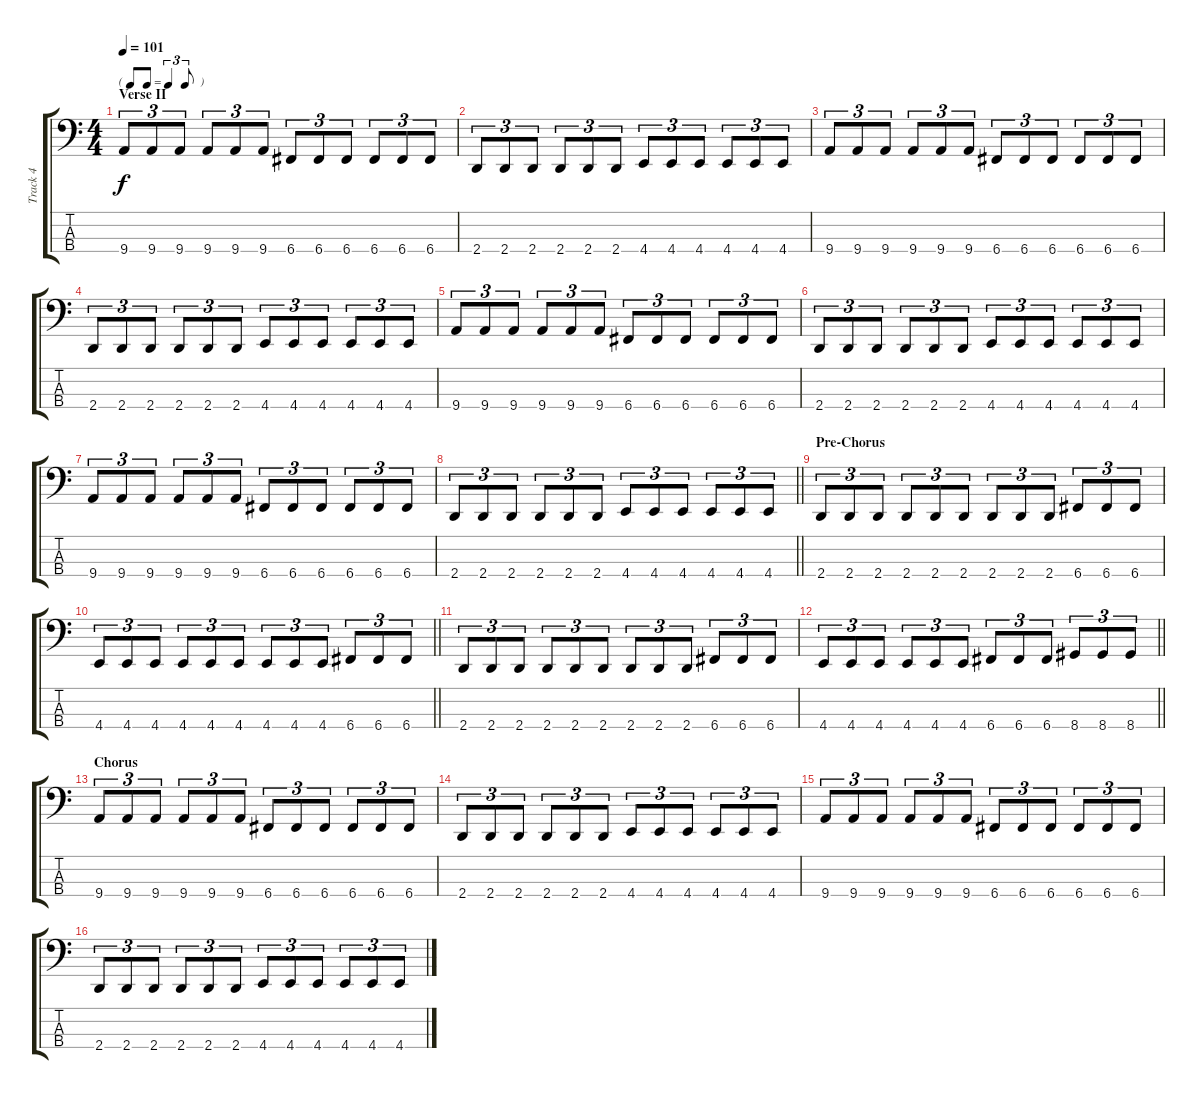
\track ("Track 4" "Track 4") {instrument electricbassfinger}
\staff {score tabs}
\tuning (F2 C2 G1 C1) {hide}
\ts (4 4)
\tf triplet8th
\section ("" "Verse II")
\tempo 101
\clef f4
\ks c
9.4.8{tu (3 2) dy f} 9.4.8{tu (3 2)} 9.4.8{tu (3 2)} 9.4.8{tu (3 2)} 9.4.8{tu (3 2)} 9.4.8{tu (3 2)} 6.4.8{tu (3 2)} 6.4.8{tu (3 2)} 6.4.8{tu (3 2)} 6.4.8{tu (3 2)} 6.4.8{tu (3 2)} 6.4.8{tu (3 2)} |
2.4.8{tu (3 2)} 2.4.8{tu (3 2)} 2.4.8{tu (3 2)} 2.4.8{tu (3 2)} 2.4.8{tu (3 2)} 2.4.8{tu (3 2)} 4.4.8{tu (3 2)} 4.4.8{tu (3 2)} 4.4.8{tu (3 2)} 4.4.8{tu (3 2)} 4.4.8{tu (3 2)} 4.4.8{tu (3 2)} |
9.4.8{tu (3 2)} 9.4.8{tu (3 2)} 9.4.8{tu (3 2)} 9.4.8{tu (3 2)} 9.4.8{tu (3 2)} 9.4.8{tu (3 2)} 6.4.8{tu (3 2)} 6.4.8{tu (3 2)} 6.4.8{tu (3 2)} 6.4.8{tu (3 2)} 6.4.8{tu (3 2)} 6.4.8{tu (3 2)} |
2.4.8{tu (3 2)} 2.4.8{tu (3 2)} 2.4.8{tu (3 2)} 2.4.8{tu (3 2)} 2.4.8{tu (3 2)} 2.4.8{tu (3 2)} 4.4.8{tu (3 2)} 4.4.8{tu (3 2)} 4.4.8{tu (3 2)} 4.4.8{tu (3 2)} 4.4.8{tu (3 2)} 4.4.8{tu (3 2)} |
9.4.8{tu (3 2)} 9.4.8{tu (3 2)} 9.4.8{tu (3 2)} 9.4.8{tu (3 2)} 9.4.8{tu (3 2)} 9.4.8{tu (3 2)} 6.4.8{tu (3 2)} 6.4.8{tu (3 2)} 6.4.8{tu (3 2)} 6.4.8{tu (3 2)} 6.4.8{tu (3 2)} 6.4.8{tu (3 2)} |
2.4.8{tu (3 2)} 2.4.8{tu (3 2)} 2.4.8{tu (3 2)} 2.4.8{tu (3 2)} 2.4.8{tu (3 2)} 2.4.8{tu (3 2)} 4.4.8{tu (3 2)} 4.4.8{tu (3 2)} 4.4.8{tu (3 2)} 4.4.8{tu (3 2)} 4.4.8{tu (3 2)} 4.4.8{tu (3 2)} |
9.4.8{tu (3 2)} 9.4.8{tu (3 2)} 9.4.8{tu (3 2)} 9.4.8{tu (3 2)} 9.4.8{tu (3 2)} 9.4.8{tu (3 2)} 6.4.8{tu (3 2)} 6.4.8{tu (3 2)} 6.4.8{tu (3 2)} 6.4.8{tu (3 2)} 6.4.8{tu (3 2)} 6.4.8{tu (3 2)} |
\barLineRight lightlight
2.4.8{tu (3 2)} 2.4.8{tu (3 2)} 2.4.8{tu (3 2)} 2.4.8{tu (3 2)} 2.4.8{tu (3 2)} 2.4.8{tu (3 2)} 4.4.8{tu (3 2)} 4.4.8{tu (3 2)} 4.4.8{tu (3 2)} 4.4.8{tu (3 2)} 4.4.8{tu (3 2)} 4.4.8{tu (3 2)} |
\section ("" "Pre-Chorus")
2.4.8{tu (3 2)} 2.4.8{tu (3 2)} 2.4.8{tu (3 2)} 2.4.8{tu (3 2)} 2.4.8{tu (3 2)} 2.4.8{tu (3 2)} 2.4.8{tu (3 2)} 2.4.8{tu (3 2)} 2.4.8{tu (3 2)} 6.4.8{tu (3 2)} 6.4.8{tu (3 2)} 6.4.8{tu (3 2)} |
\barLineRight lightlight
4.4.8{tu (3 2)} 4.4.8{tu (3 2)} 4.4.8{tu (3 2)} 4.4.8{tu (3 2)} 4.4.8{tu (3 2)} 4.4.8{tu (3 2)} 4.4.8{tu (3 2)} 4.4.8{tu (3 2)} 4.4.8{tu (3 2)} 6.4.8{tu (3 2)} 6.4.8{tu (3 2)} 6.4.8{tu (3 2)} |
2.4.8{tu (3 2)} 2.4.8{tu (3 2)} 2.4.8{tu (3 2)} 2.4.8{tu (3 2)} 2.4.8{tu (3 2)} 2.4.8{tu (3 2)} 2.4.8{tu (3 2)} 2.4.8{tu (3 2)} 2.4.8{tu (3 2)} 6.4.8{tu (3 2)} 6.4.8{tu (3 2)} 6.4.8{tu (3 2)} |
\barLineRight lightlight
4.4.8{tu (3 2)} 4.4.8{tu (3 2)} 4.4.8{tu (3 2)} 4.4.8{tu (3 2)} 4.4.8{tu (3 2)} 4.4.8{tu (3 2)} 6.4.8{tu (3 2)} 6.4.8{tu (3 2)} 6.4.8{tu (3 2)} 8.4.8{tu (3 2)} 8.4.8{tu (3 2)} 8.4.8{tu (3 2)} |
\section ("" "Chorus")
9.4.8{tu (3 2)} 9.4.8{tu (3 2)} 9.4.8{tu (3 2)} 9.4.8{tu (3 2)} 9.4.8{tu (3 2)} 9.4.8{tu (3 2)} 6.4.8{tu (3 2)} 6.4.8{tu (3 2)} 6.4.8{tu (3 2)} 6.4.8{tu (3 2)} 6.4.8{tu (3 2)} 6.4.8{tu (3 2)} |
2.4.8{tu (3 2)} 2.4.8{tu (3 2)} 2.4.8{tu (3 2)} 2.4.8{tu (3 2)} 2.4.8{tu (3 2)} 2.4.8{tu (3 2)} 4.4.8{tu (3 2)} 4.4.8{tu (3 2)} 4.4.8{tu (3 2)} 4.4.8{tu (3 2)} 4.4.8{tu (3 2)} 4.4.8{tu (3 2)} |
9.4.8{tu (3 2)} 9.4.8{tu (3 2)} 9.4.8{tu (3 2)} 9.4.8{tu (3 2)} 9.4.8{tu (3 2)} 9.4.8{tu (3 2)} 6.4.8{tu (3 2)} 6.4.8{tu (3 2)} 6.4.8{tu (3 2)} 6.4.8{tu (3 2)} 6.4.8{tu (3 2)} 6.4.8{tu (3 2)} |
2.4.8{tu (3 2)} 2.4.8{tu (3 2)} 2.4.8{tu (3 2)} 2.4.8{tu (3 2)} 2.4.8{tu (3 2)} 2.4.8{tu (3 2)} 4.4.8{tu (3 2)} 4.4.8{tu (3 2)} 4.4.8{tu (3 2)} 4.4.8{tu (3 2)} 4.4.8{tu (3 2)} 4.4.8{tu (3 2)}
